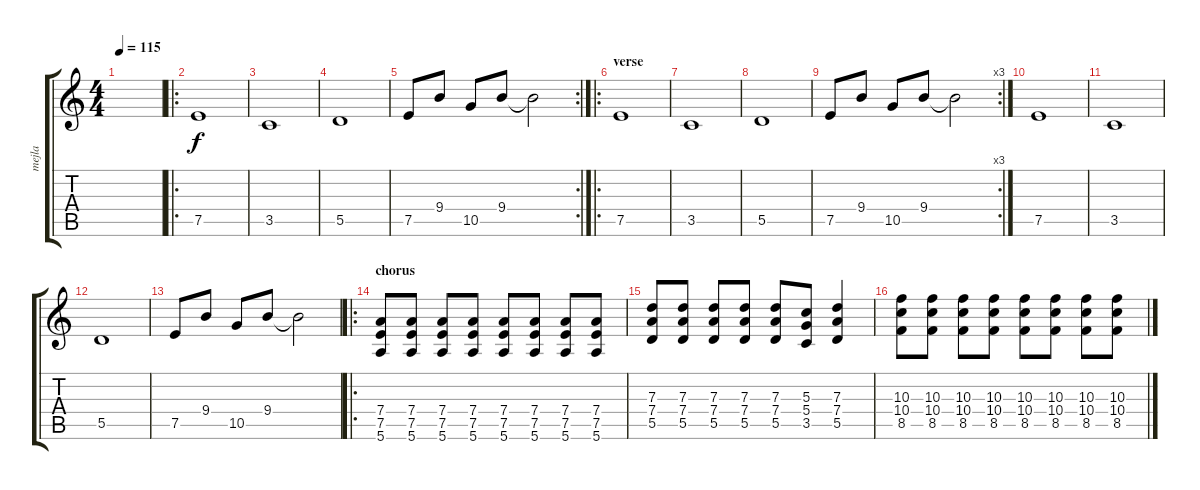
\track ("mejla" "mejla") {instrument electricguitarjazz}
\staff {score tabs}
\tuning (E4 B3 G3 D3 A2 E2) {hide}
\ts (4 4)
\tempo 115
\clef g2
\ks c
|
\ro
7.5.1 |
3.5.1 |
5.5.1 |
\rc 2
7.5.8 9.4.8 10.5.8 9.4.8 9.4{t}.2 |
\ro
\section ("" "verse")
7.5.1 |
3.5.1 |
5.5.1 |
\rc 3
7.5.8 9.4.8 10.5.8 9.4.8 9.4{t}.2 |
7.5.1 |
3.5.1 |
5.5.1 |
7.5.8 9.4.8 10.5.8 9.4.8 9.4{t}.2 |
\ro
\section ("" "chorus")
(7.4 7.5 5.6).8{instrument distortionguitar} (7.4 7.5 5.6).8 (7.4 7.5 5.6).8 (7.4 7.5 5.6).8 (7.4 7.5 5.6).8 (7.4 7.5 5.6).8 (7.4 7.5 5.6).8 (7.4 7.5 5.6).8 |
(7.3 7.4 5.5).8 (7.3 7.4 5.5).8 (7.3 7.4 5.5).8 (7.3 7.4 5.5).8 (7.3 7.4 5.5).8 (5.3 5.4 3.5).8 (7.3 7.4 5.5).4 |
(10.3 10.4 8.5).8 (10.3 10.4 8.5).8 (10.3 10.4 8.5).8 (10.3 10.4 8.5).8 (10.3 10.4 8.5).8 (10.3 10.4 8.5).8 (10.3 10.4 8.5).8 (10.3 10.4 8.5).8
